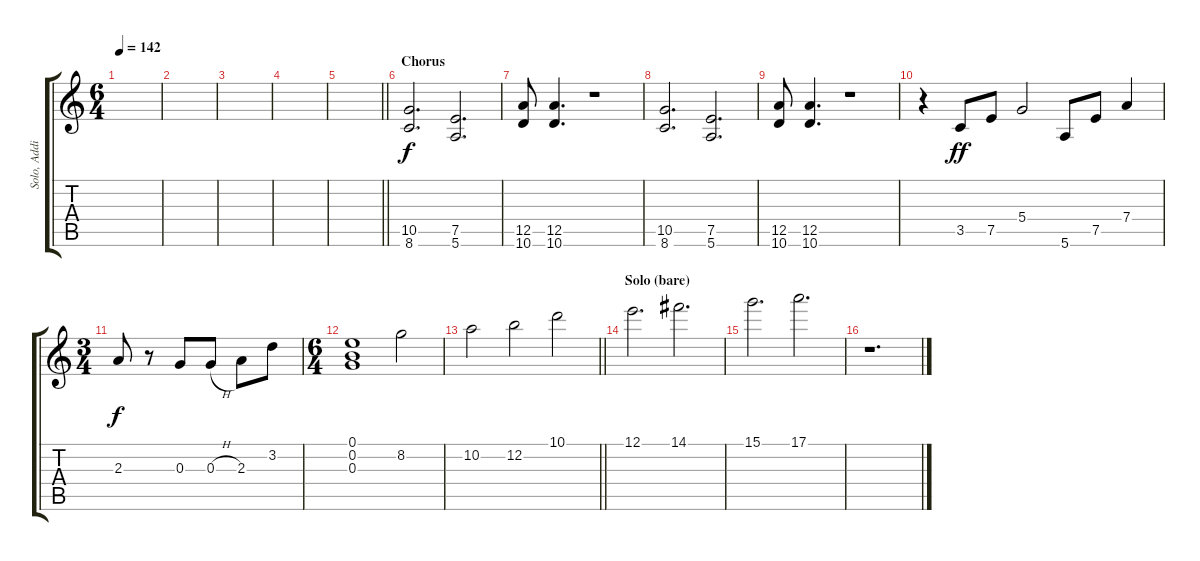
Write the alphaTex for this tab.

\track ("Solo, Additions (tabs)Acoustic " "Solo, Addi") {instrument acousticguitarsteel}
\staff {score tabs}
\tuning (E4 B3 G3 D3 A2 E2) {hide}
\ts (6 4)
\tempo 142
\clef g2
\ks c
|
|
|
|
\barLineRight lightlight
|
\section ("" "Chorus")
(10.5 8.6).2{d volume 13 instrument overdrivenguitar} (7.5 5.6).2{d} |
(12.5 10.6).8 (12.5 10.6).4{d} r.1 |
(10.5 8.6).2{d} (7.5 5.6).2{d} |
(12.5 10.6).8 (12.5 10.6).4{d} r.1 |
r.4{volume 13 instrument distortionguitar} 3.5.8{dy ff} 7.5.8 5.4.2 5.6.8 7.5.8 7.4.4 |
\ts (3 4)
2.3.8{dy f} r.8 0.3.8 0.3{h}.8 2.3.8 3.2.8 |
\ts (6 4)
(0.1 0.2 0.3).1 8.2.2{volume 11} |
\barLineRight lightlight
10.2.2 12.2.2 10.1.2 |
\section ("" "Solo (bare)")
12.1.2{d instrument electricguitarclean} 14.1.2{d} |
15.1.2{d} 17.1.2{d} |
r.1{d}
